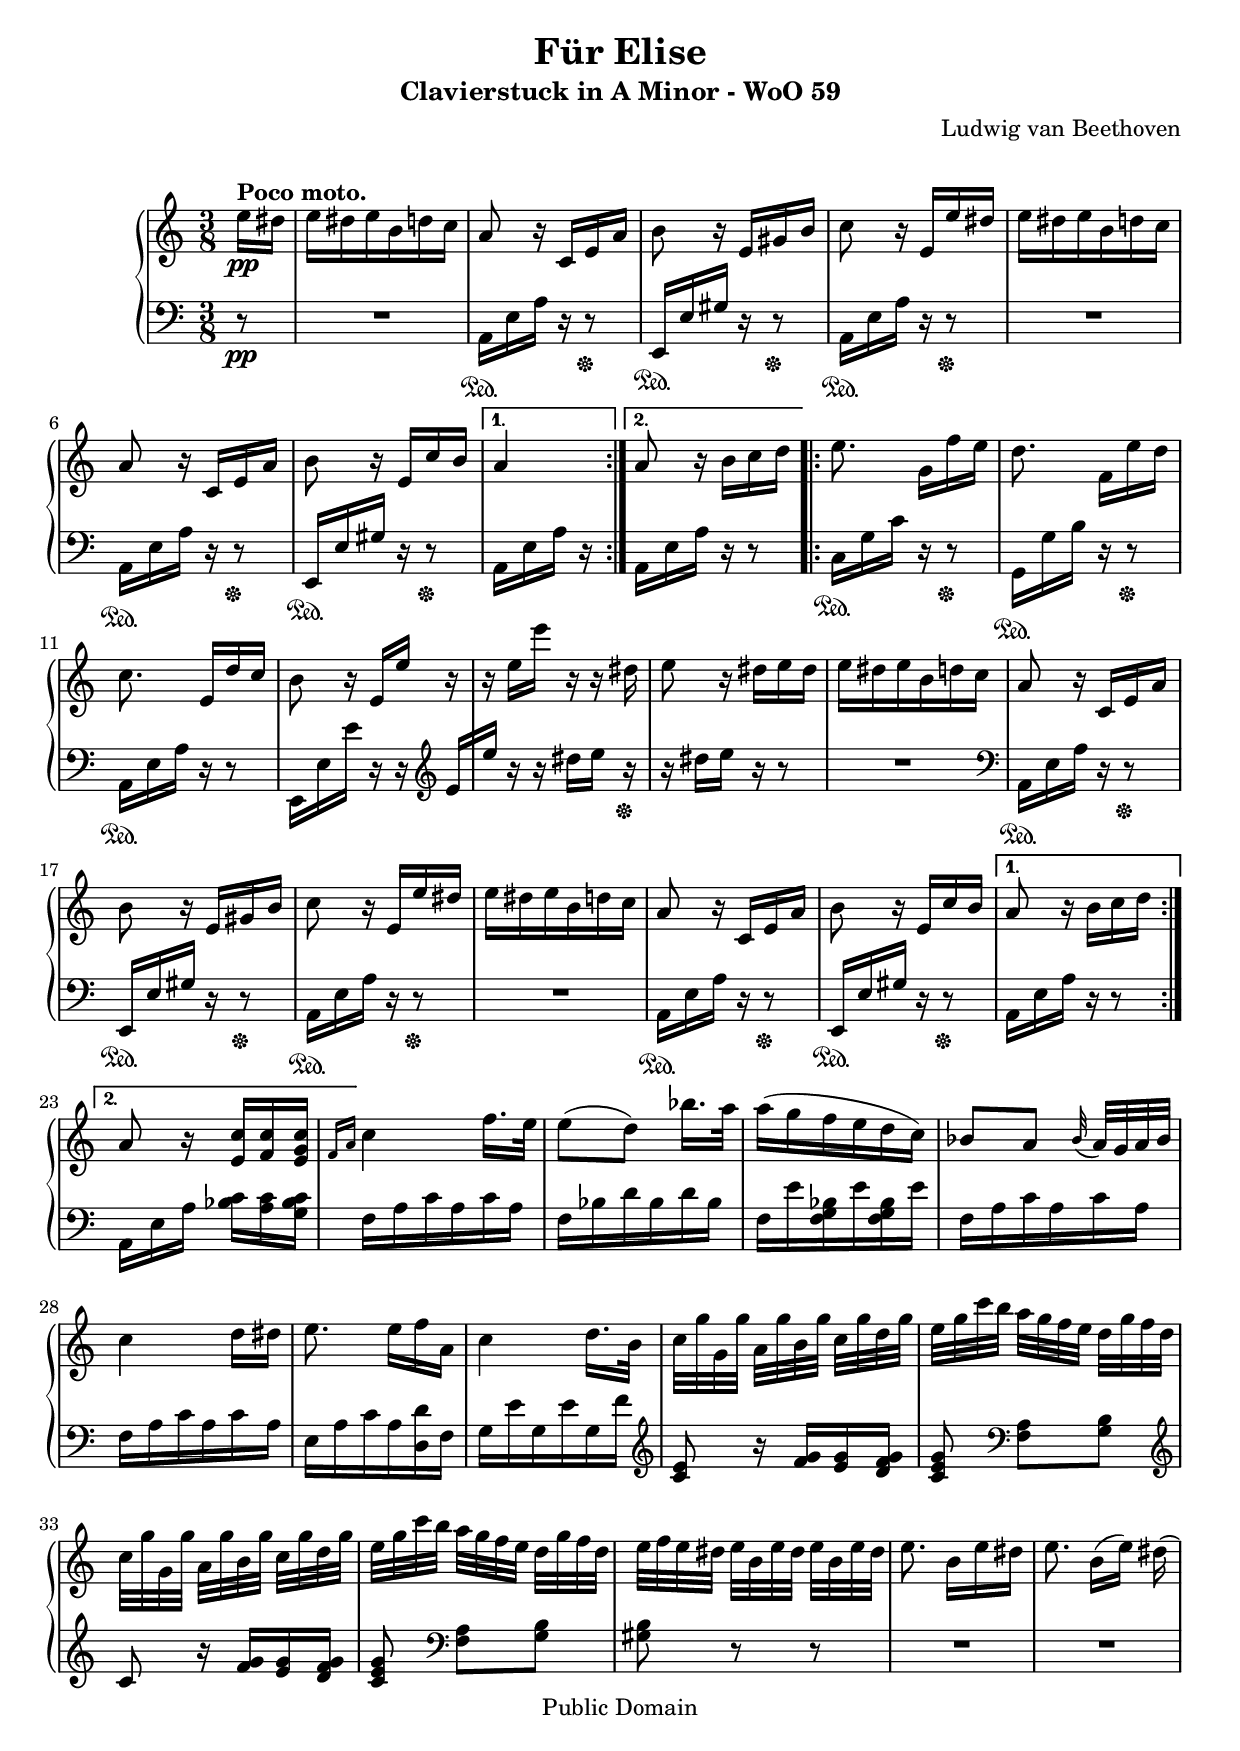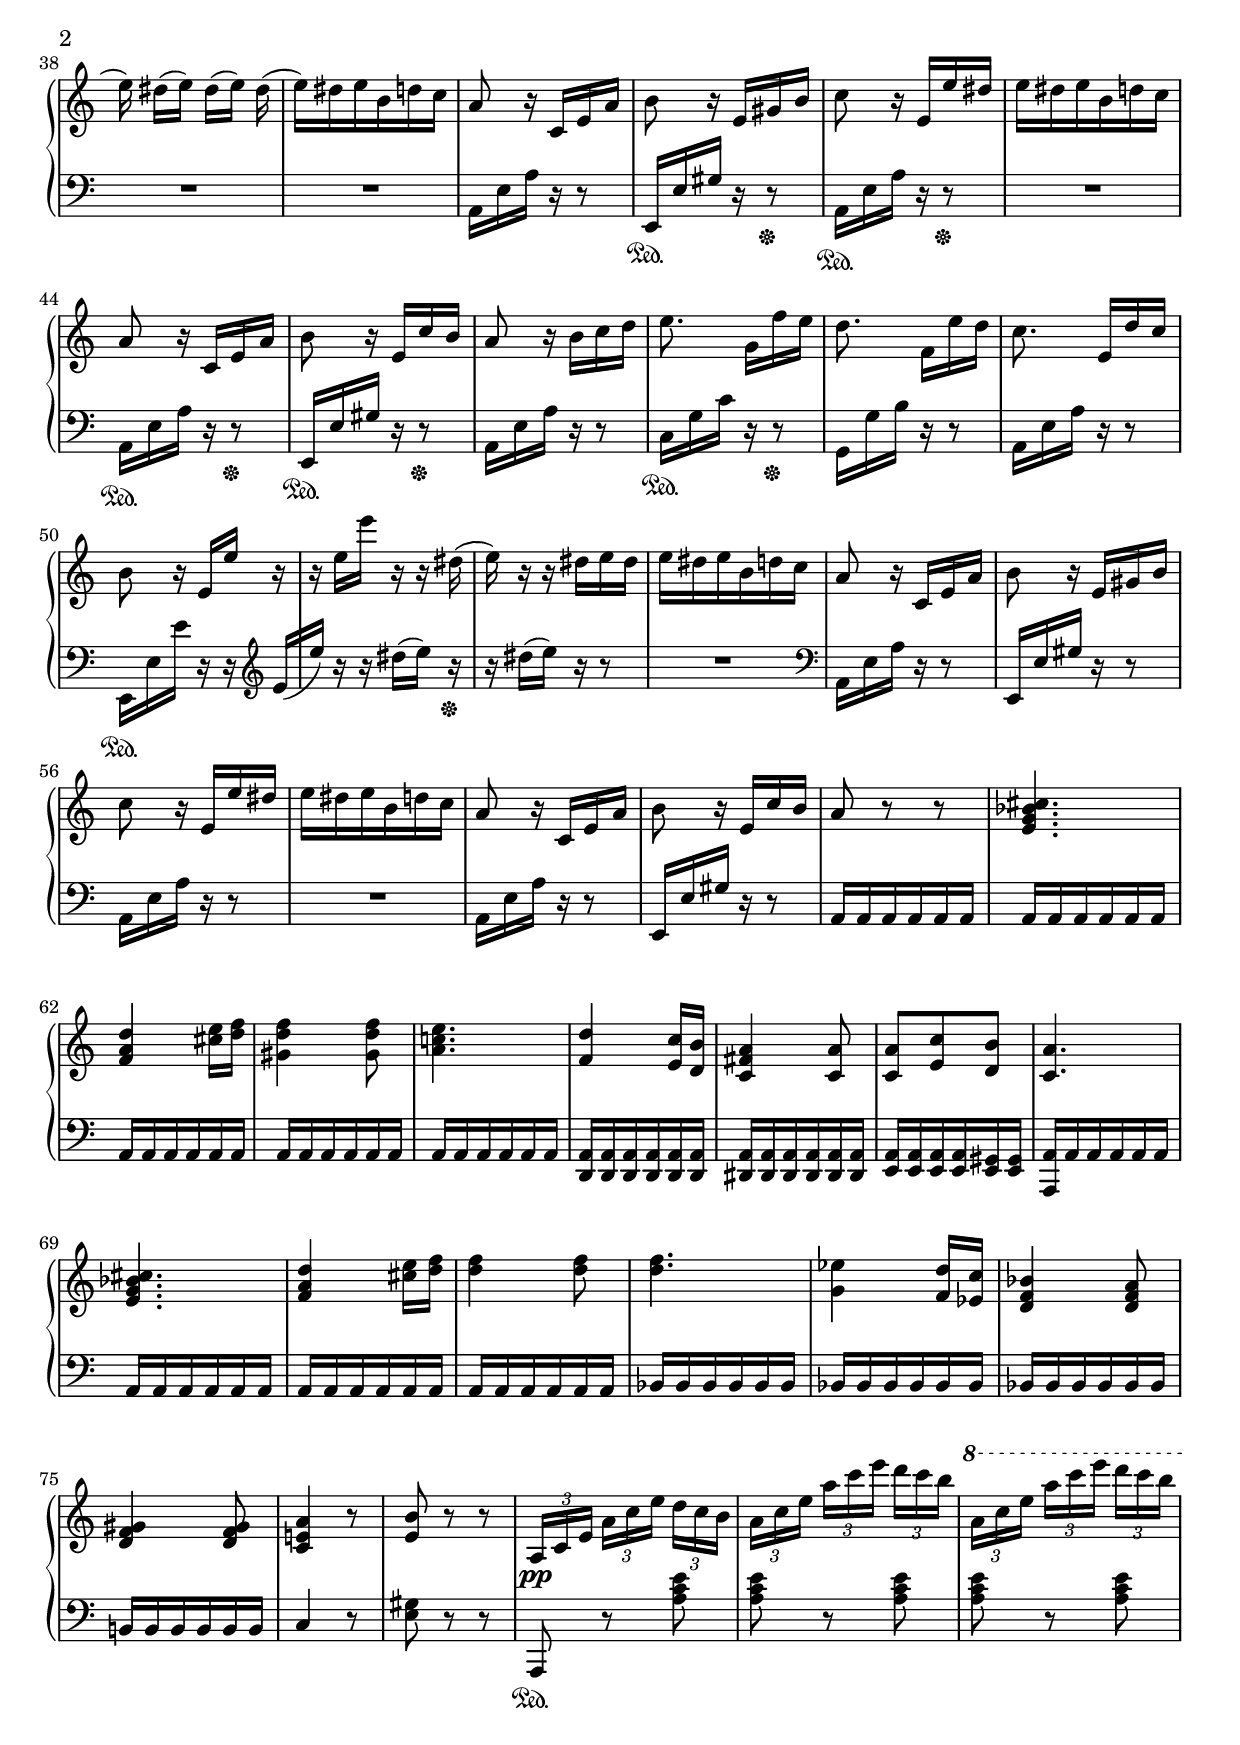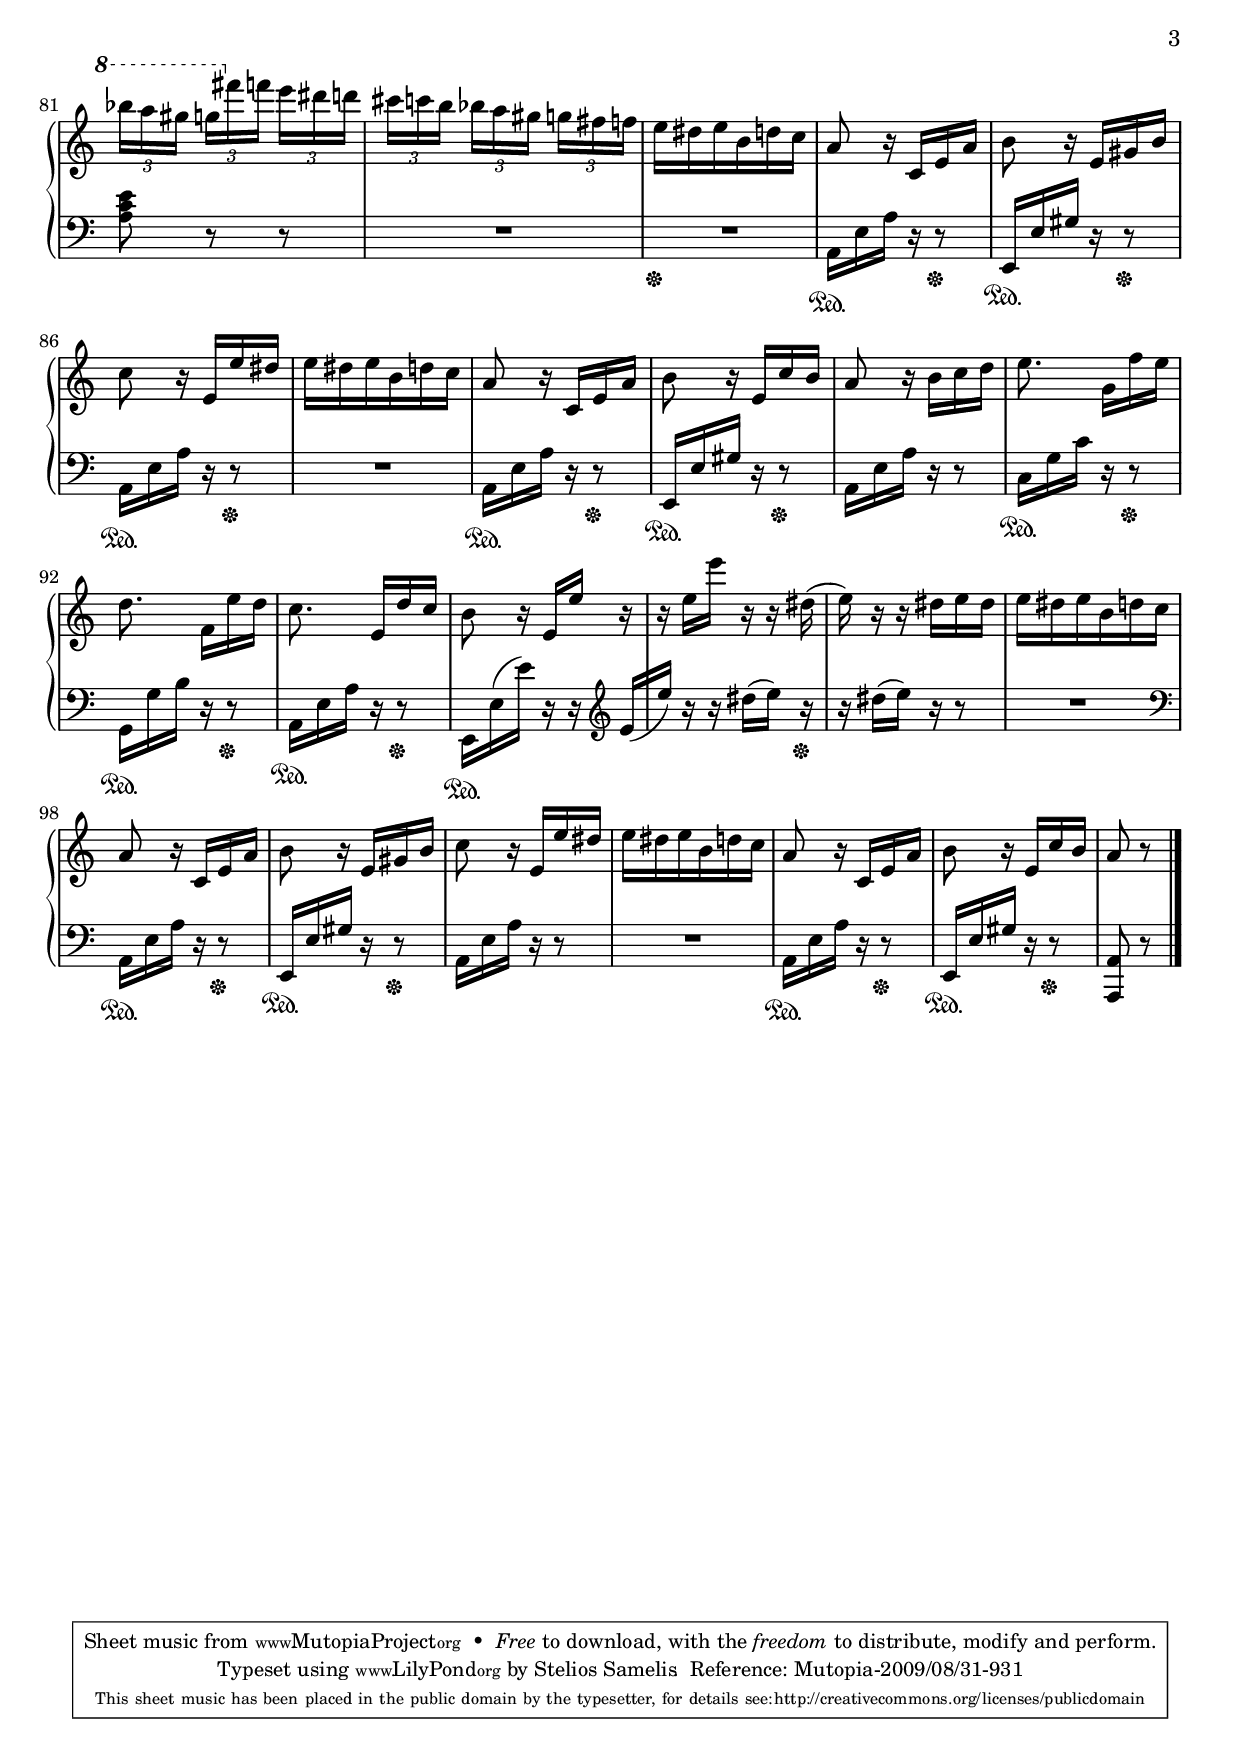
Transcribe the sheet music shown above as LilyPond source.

\version "2.16.0"

 \header {
  title = "Für Elise"
  subtitle = "Clavierstuck in A Minor - WoO 59"
  composer = "Ludwig van Beethoven"
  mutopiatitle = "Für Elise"
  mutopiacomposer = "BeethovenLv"
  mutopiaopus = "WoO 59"
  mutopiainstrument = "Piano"
  date = "1810"
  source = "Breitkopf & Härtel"
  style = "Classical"
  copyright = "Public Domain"
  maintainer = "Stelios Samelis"

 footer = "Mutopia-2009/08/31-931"
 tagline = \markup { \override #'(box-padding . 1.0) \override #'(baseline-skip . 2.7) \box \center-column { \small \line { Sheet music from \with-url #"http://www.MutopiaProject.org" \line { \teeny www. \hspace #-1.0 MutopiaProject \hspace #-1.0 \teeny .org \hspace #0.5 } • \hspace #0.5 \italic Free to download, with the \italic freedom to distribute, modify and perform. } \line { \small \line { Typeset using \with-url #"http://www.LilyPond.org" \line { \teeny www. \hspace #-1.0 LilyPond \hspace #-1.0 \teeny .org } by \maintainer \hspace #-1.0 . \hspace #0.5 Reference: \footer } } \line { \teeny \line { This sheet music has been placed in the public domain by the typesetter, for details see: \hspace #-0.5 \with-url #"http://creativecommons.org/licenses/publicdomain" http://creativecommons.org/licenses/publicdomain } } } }
}

\score {

 \new PianoStaff
 <<
 \new Staff = "up" {
 \clef treble
 \key a \minor
 \time 3/8
 \override Score.MetronomeMark #'transparent = ##t
 \tempo 4 = 72
 \repeat volta 2 {
 \partial 8 e''16\pp^\markup { \bold "Poco moto." } dis'' e'' dis'' e'' b' d'' c'' a'8 r16 c' e' a' b'8 r16 e' gis' b'
 c''8 r16 e' e'' dis'' e'' dis'' e'' b' d'' c'' a'8 r16 c' e' a' b'8 r16 e' c'' b' }
 \alternative { { a'4 } { a'8 \bar "" r16 b' \partial 8 c''16 d'' } }
 \repeat volta 2 {
 e''8. g'16[ f'' e''] d''8. f'16[ e'' d''] c''8. e'16[ d'' c''] b'8 r16 e'[ e''] r r e''[ e'''] r r dis''
 e''8 r16 dis'' e'' dis'' e''16 dis'' e'' b' d'' c''
 a'8 r16 c' e' a' b'8 r16 e' gis' b' c''8 r16 e' e'' dis'' e'' dis'' e'' b' d'' c'' a'8 r16 c' e' a' b'8 r16 e' c'' b' }
 \alternative { { a'8 r16 b'[ c'' d''] } { a'8 r16 <e' c''>[ <f' c''> <e' g' c''>] } }

 \grace { f'16[ a'] } c''4 f''16. e''32 e''8([ d'']) bes''16. a''32 a''16( g'' f'' e'' d'' c'')
 bes'8[ a'] \appoggiatura bes'32 a'32[ g' a' bes'] c''4 d''16[ dis''] e''8. e''16[ f'' a'] c''4 d''16. b'32
 c''32[ g'' g' g''] a'[ g'' b' g''] c''[ g'' d'' g''] e''[ g'' c''' b''] a''[ g'' f'' e''] d''[ g'' f'' d'']
 c''32[ g'' g' g''] a'[ g'' b' g''] c''[ g'' d'' g''] e''[ g'' c''' b''] a''[ g'' f'' e''] d''[ g'' f'' d'']
 e''32[ f'' e'' dis''] e''[ b' e'' dis''] e''[ b' e'' dis''] e''8. b'16[ e'' dis'']
 e''8. b'16([ e'']) dis''( e'') dis''([ e'']) dis''([ e'']) dis''( e'') dis'' e'' b' d'' c''
 a'8 r16 c' e' a' b'8 r16 e' gis' b' c''8 r16 e' e'' dis'' e'' dis'' e'' b' d'' c'' a'8 r16 c' e' a' b'8 r16 e' c'' b'
 a'8 r16 b'16 c'' d'' e''8. g'16[ f'' e''] d''8. f'16[ e'' d''] c''8. e'16[ d'' c''] b'8 r16 e'[ e''] r
 r16 e''[ e'''] r r dis''( e'') r r dis''[ e'' dis''] e'' dis'' e'' b' d'' c''
 a'8 r16 c' e' a' b'8 r16 e' gis' b' c''8 r16 e' e'' dis'' e'' dis'' e'' b' d'' c'' a'8 r16 c' e' a' b'8 r16 e' c'' b'

 a'8 r r <e' g' bes' cis''>4. <f' a' d''>4 <cis'' e''>16[ <d'' f''>] <gis' d'' f''>4 <gis' d'' f''>8 <a' c''! e''>4.
 <f' d''>4 <e' c''>16[ <d' b'>] <c' fis' a'>4 <c' a'>8 <c' a'>8[ <e' c''> <d' b'>] <c' a'>4.
 <e' g' bes' cis''>4. <f' a' d''>4 <cis'' e''>16[ <d'' f''>] <d'' f''>4 <d'' f''>8 <d'' f''>4.
 <g' ees''>4 <f' d''>16[ <ees' c''>] <d' f' bes'>4 <d' f' a'>8 <d' f' gis'>4 <d' f' gis'>8 <c' e'! a'>4 r8 <e' b'>8 r r
 \set tupletSpannerDuration = #(ly:make-moment 1 8)
 \times 2/3 { a16\pp[ c' e'] a'[ c'' e''] d''[ c'' b'] a'[ c'' e''] a''[ c''' e'''] d'''[ c''' b''] \ottava #1
 a''[ c''' e'''] a'''[ c'''' e''''] d''''[ c'''' b'''] bes'''[ a''' gis'''] g'''[ \ottava #0 fis''' f'''] e'''[ dis''' d''']
 cis'''[ c''' b''] bes''[ a'' gis''] g''[ fis'' f''] }

 e''16 dis'' e'' b' d'' c'' a'8 r16 c' e' a' b'8 r16 e' gis' b'
 c''8 r16 e' e'' dis'' e'' dis'' e'' b' d'' c'' a'8 r16 c' e' a' b'8 r16 e' c'' b'
 a'8 r16 b'16 c'' d'' e''8. g'16[ f'' e''] d''8. f'16[ e'' d''] c''8. e'16[ d'' c''] b'8 r16 e'[ e''] r
 r16 e''[ e'''] r r dis''( e'') r r dis''[ e'' dis''] e'' dis'' e'' b' d'' c''
 a'8 r16 c' e' a' b'8 r16 e' gis' b' c''8 r16 e' e'' dis'' e'' dis'' e'' b' d'' c'' a'8 r16 c' e' a' b'8 r16 e' c'' b'
 a'8 r \bar "|."
}

 \new Staff = "down" {
 \clef bass
 \key a \minor
 \time 3/8
 \repeat volta 2 {
 \partial 8 r8\pp R4. a,16\sustainOn e a r16 r8\sustainOff e,16\sustainOn e gis r r8\sustainOff
 a,16\sustainOn e a r r8\sustainOff R4. a,16\sustainOn e a r r8\sustainOff
 e,16\sustainOn e gis r r8\sustainOff }
 \alternative { { a,16 e a r } { a,16[ e \bar "" a16] r \partial 8 r8 } }
 \repeat volta 2 {
 c16\sustainOn g c' r r8\sustainOff g,16\sustainOn g b r r8\sustainOff
 a,16\sustainOn e a r r8 e,16 e e' r r \clef treble e'16[ e''] r r dis''[ e''] r\sustainOff r16 dis''[ e''] r r8 R4.
 \clef bass a,16\sustainOn e a r16 r8\sustainOff e,16\sustainOn e gis r r8\sustainOff
 a,16\sustainOn e a r r8\sustainOff R4. a,16\sustainOn e a r r8\sustainOff
 e,16\sustainOn e gis r r8\sustainOff }
 \alternative { { a,16 e a r r8 } { a,16[ e a] <bes c'>[ <a c'> <g bes c'>] } }

 f16 a c' a c' a f bes d' bes d' bes f e' <f g bes> e' <f g bes> e' f a c' a c' a f a c' a c' a e a c' a <d d'> f
 g16 e' g e' g f' \clef treble <c' e'>8 r16 <f' g'>[ <e' g'> <d' f' g'>] <c' e' g'>8 \clef bass <f a>8[ <g b>]
 \clef treble c'8 r16 <f' g'>[ <e' g'> <d' f' g'>] <c' e' g'>8 \clef bass <f a>8[ <g b>] <gis b>8 r r R4.
 R4. R4. R4. a,16 e a r16 r8 e,16\sustainOn e gis r r8\sustainOff a,16\sustainOn e a r r8\sustainOff
 R4. a,16\sustainOn e a r r8\sustainOff e,16\sustainOn e gis r r8\sustainOff a,16 e a r r8
 c16\sustainOn g c' r r8\sustainOff g,16 g b r r8 a,16 e a r r8 e,16\sustainOn e e' r r
 \clef treble e'16([ e'']) r r dis''([ e'']) r\sustainOff r dis''([ e'']) r r8 R4.
 \clef bass a,16 e a r16 r8 e,16 e gis r r8 a,16 e a r r8 R4. a,16 e a r r8 e,16 e gis r r8

 a,16 a, a, a, a, a, a, a, a, a, a, a, a, a, a, a, a, a, a, a, a, a, a, a, a, a, a, a, a, a,
 <d, a,> <d, a,> <d, a,> <d, a,> <d, a,> <d, a,> <dis, a,> <dis, a,> <dis, a,> <dis, a,> <dis, a,> <dis, a,>
 <e, a,> <e, a,> <e, a,> <e, a,> <e, gis,> <e, gis,> <a,, a,> a, a, a, a, a, a, a, a, a, a, a, a, a, a, a, a, a, a, a, a, a, a, a,
 bes, bes, bes, bes, bes, bes, bes, bes, bes, bes, bes, bes, bes, bes, bes, bes, bes, bes,
 b,! b, b, b, b, b, c4 r8 <e gis>8 r r
 a,,8\sustainOn r <a c' e'> <a c' e'> r <a c' e'> <a c' e'> r <a c' e'> <a c' e'> r r R4.

 R4.\sustainOff a,16\sustainOn e a r r8\sustainOff e,16\sustainOn e gis r r8\sustainOff
 a,16\sustainOn e a r r8\sustainOff R4.
 a,16\sustainOn e a r r8\sustainOff e,16\sustainOn e gis r r8\sustainOff a,16 e a r r8
 c16\sustainOn g c' r r8\sustainOff g,16\sustainOn g b r r8\sustainOff
 a,16\sustainOn e a r r8\sustainOff e,16\sustainOn e( e') r r
 \clef treble e'16([ e'']) r r dis''([ e'']) r\sustainOff r dis''([ e'']) r r8 R4.
 \clef bass a,16\sustainOn e a r16 r8\sustainOff e,16\sustainOn e gis r r8\sustainOff a,16 e a r r8 R4.
 a,16\sustainOn e a r r8\sustainOff e,16\sustainOn e gis r r8\sustainOff <a,, a,>8 r \bar "|."
}
>>

 \layout { }

 \midi { }

}

